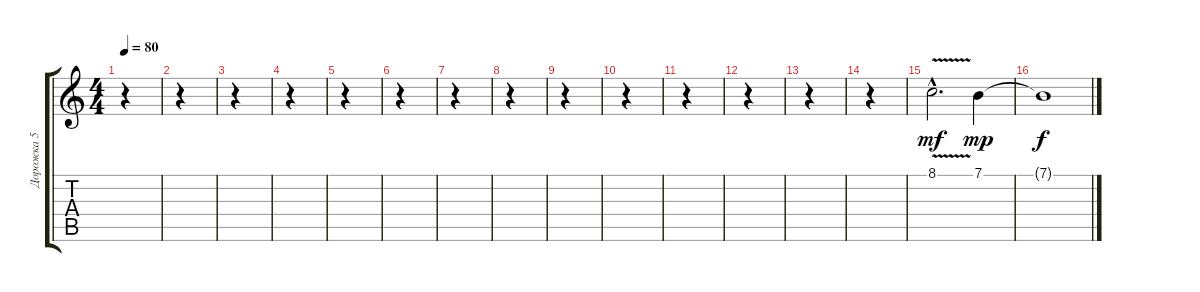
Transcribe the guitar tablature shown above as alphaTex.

\track ("Дорожка 5" "Дорожка 5") {instrument pad7halo}
\staff {score tabs}
\tuning (E4 B3 G3 D3 A2 E2) {hide}
\ts (4 4)
\tempo 80
\clef g2
\ks c
r.4{dy mp} |
r.4 |
r.4 |
r.4 |
r.4 |
r.4 |
r.4 |
r.4 |
r.4 |
r.4 |
r.4 |
r.4 |
r.4 |
r.4 |
8.1{v hac}.2{d dy mf} 7.1.4{dy mp} |
7.1{t}.1{dy f}
